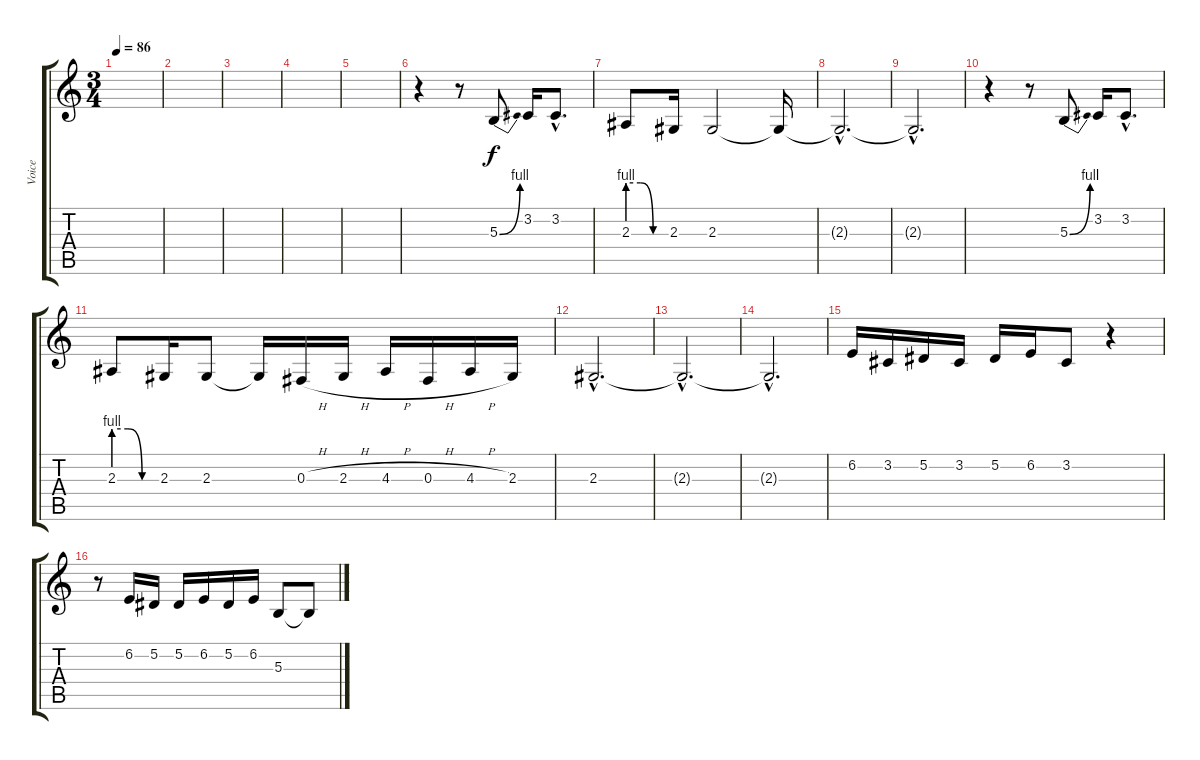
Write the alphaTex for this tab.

\track ("Voice" "Voice") {instrument clarinet}
\staff {score tabs}
\tuning (Eb4 Bb3 Gb3 Db3 Ab2 Db2) {hide}
\ts (3 4)
\tempo 86
\clef g2
\ks c
|
|
|
|
|
r.4 r.8 5.3{be (bend 0 0 60 4)}.8{dy f volume 16 balance 8} 3.2.16 3.2{hac}.8{d} |
2.3{be (custom 0 4 20 4 40 0 60 0)}.8 2.3.16 2.3.2 2.3{t}.16 |
2.3{hac t}.2{d} |
2.3{hac t}.2{d} |
r.4 r.8 5.3{be (bend 0 0 60 4)}.8 3.2.16 3.2{hac}.8{d} |
2.3{be (custom 0 4 20 4 40 0 60 0)}.8 2.3.16 2.3.8 2.3{t}.16 0.3{h}.16 2.3{h}.16 4.3{h}.16 0.3{h}.16 4.3{h}.16 2.3.16 |
2.3{hac}.2{d} |
2.3{hac t}.2{d} |
2.3{hac t}.2{d} |
6.2.16 3.2.16 5.2.16 3.2.16 5.2.16 6.2.16 3.2.8 r.4 |
r.8 6.2.16 5.2.16 5.2.16 6.2.16 5.2.16 6.2.16 5.3.8 5.3{t}.8
